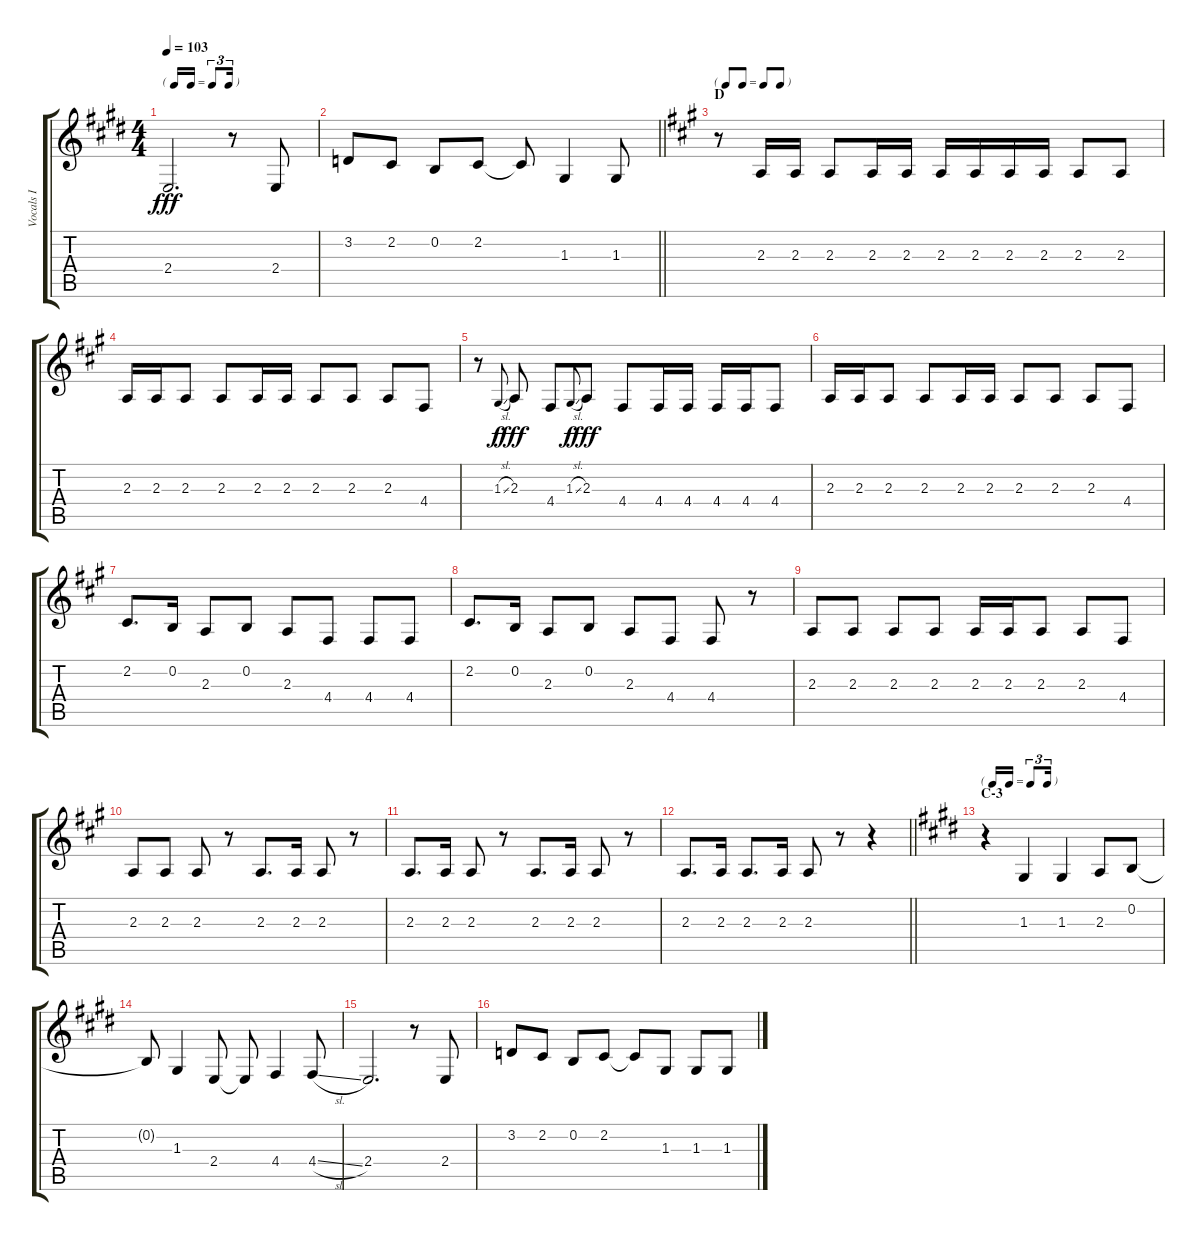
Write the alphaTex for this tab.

\track ("Vocals I" "Vocals I") {instrument voiceoohs}
\staff {score tabs}
\tuning (E4 B3 G3 D3 A2 E2) {hide}
\ts (4 4)
\tf triplet16th
\tempo 103
\clef g2
\ks e
2.4.2{d dy fff} r.8 2.4.8 |
\barLineRight lightlight
3.2.8 2.2.8 0.2.8 2.2.8 2.2{t}.8 1.3.4 1.3.8 |
\tf none
\section ("" "D")
\ks f#minor
r.8 2.3.16 2.3.16 2.3.8 2.3.16 2.3.16 2.3.16 2.3.16 2.3.16 2.3.16 2.3.8 2.3.8 |
2.3.16 2.3.16 2.3.8 2.3.8 2.3.16 2.3.16 2.3.8 2.3.8 2.3.8 4.4.8 |
r.8 1.3{sl}.8{gr onbeat dy f} 2.3.8{dy fff} 4.4.8 1.3{sl}.8{gr onbeat dy f} 2.3.8{dy fff} 4.4.8 4.4.16 4.4.16 4.4.16 4.4.16 4.4.8 |
2.3.16 2.3.16 2.3.8 2.3.8 2.3.16 2.3.16 2.3.8 2.3.8 2.3.8 4.4.8 |
2.2.8{d} 0.2.16 2.3.8 0.2.8 2.3.8 4.4.8 4.4.8 4.4.8 |
2.2.8{d} 0.2.16 2.3.8 0.2.8 2.3.8 4.4.8 4.4.8 r.8 |
2.3.8 2.3.8 2.3.8 2.3.8 2.3.16 2.3.16 2.3.8 2.3.8 4.4.8 |
2.3.8 2.3.8 2.3.8 r.8 2.3.8{d} 2.3.16 2.3.8 r.8 |
2.3.8{d} 2.3.16 2.3.8 r.8 2.3.8{d} 2.3.16 2.3.8 r.8 |
\barLineRight lightlight
2.3.8{d} 2.3.16 2.3.8{d} 2.3.16 2.3.8 r.8 r.4 |
\tf triplet16th
\section ("" "C-3")
\ks e
r.4 1.3.4 1.3.4 2.3.8 0.2.8 |
0.2{t}.8 1.3.4 2.4.8 2.4{t}.8 4.4.4 4.4{sl}.8 |
2.4.2{d} r.8 2.4.8 |
3.2.8 2.2.8 0.2.8 2.2.8 2.2{t}.8 1.3.8 1.3.8 1.3.8
